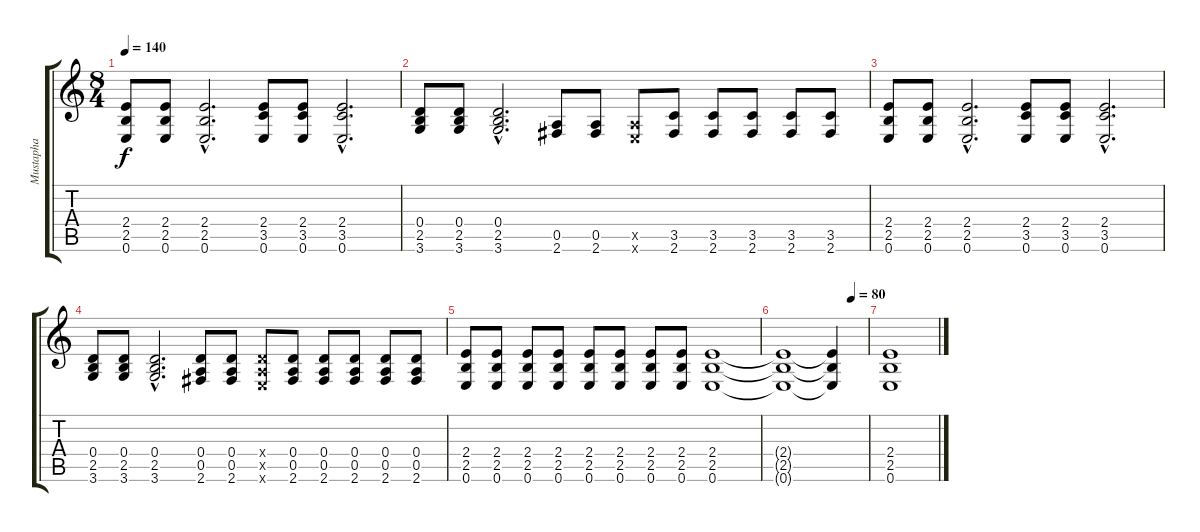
\track ("Mustapha" "Mustapha") {instrument distortionguitar}
\staff {score tabs}
\tuning (E4 B3 G3 D3 A2 E2) {hide}
\ts (8 4)
\tempo 140
\clef g2
\ks c
(2.4 2.5 0.6).8{dy f} (2.4 2.5 0.6).8 (2.4{hac} 2.5{hac} 0.6{hac}).2{d} (2.4 3.5 0.6).8 (2.4 3.5 0.6).8 (2.4{hac} 3.5{hac} 0.6{hac}).2{d} |
(0.4 2.5 3.6).8 (0.4 2.5 3.6).8 (0.4{hac} 2.5{hac} 3.6{hac}).2{d} (0.5 2.6).8 (0.5 2.6).8 (0.5{x} 0.6{x}).8 (3.5 2.6).8 (3.5 2.6).8 (3.5 2.6).8 (3.5 2.6).8 (3.5 2.6).8 |
(2.4 2.5 0.6).8 (2.4 2.5 0.6).8 (2.4{hac} 2.5{hac} 0.6{hac}).2{d} (2.4 3.5 0.6).8 (2.4 3.5 0.6).8 (2.4{hac} 3.5{hac} 0.6{hac}).2{d} |
(0.4 2.5 3.6).8 (0.4 2.5 3.6).8 (0.4{hac} 2.5{hac} 3.6{hac}).2{d} (0.4 0.5 2.6).8 (0.4 0.5 2.6).8 (0.4{x} 0.5{x} 0.6{x}).8 (0.4 0.5 2.6).8 (0.4 0.5 2.6).8 (0.4 0.5 2.6).8 (0.4 0.5 2.6).8 (0.4 0.5 2.6).8 |
(2.4 2.5 0.6).8 (2.4 2.5 0.6).8 (2.4 2.5 0.6).8 (2.4 2.5 0.6).8 (2.4 2.5 0.6).8 (2.4 2.5 0.6).8 (2.4 2.5 0.6).8 (2.4 2.5 0.6).8 (2.4 2.5 0.6).1 |
\tempo (80 0.8125)
(2.4{t} 2.5{t} 0.6{t}).1 (2.4{t} 2.5{t} 0.6{t}).4 |
(2.4 2.5 0.6).1
